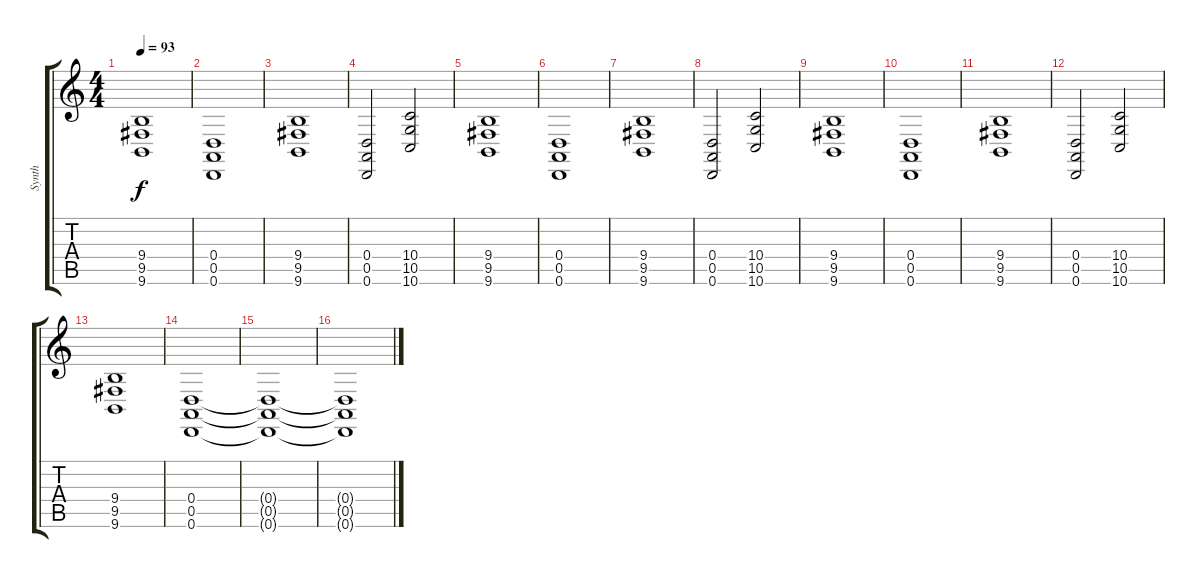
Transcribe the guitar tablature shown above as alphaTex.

\track ("Synth" "Synth") {instrument synthstrings1}
\staff {score tabs}
\tuning (E4 B3 G3 D3 A2 D2) {hide}
\ts (4 4)
\tempo 93
\clef g2
\ks c
(9.4 9.5 9.6).1{dy f} |
(0.4 0.5 0.6).1 |
(9.4 9.5 9.6).1 |
(0.4 0.5 0.6).2 (10.4 10.5 10.6).2 |
(9.4 9.5 9.6).1 |
(0.4 0.5 0.6).1 |
(9.4 9.5 9.6).1 |
(0.4 0.5 0.6).2 (10.4 10.5 10.6).2 |
(9.4 9.5 9.6).1 |
(0.4 0.5 0.6).1 |
(9.4 9.5 9.6).1 |
(0.4 0.5 0.6).2 (10.4 10.5 10.6).2 |
(9.4 9.5 9.6).1 |
(0.4 0.5 0.6).1{instrument synthstrings2} |
(0.4{t} 0.5{t} 0.6{t}).1 |
(0.4{t} 0.5{t} 0.6{t}).1
